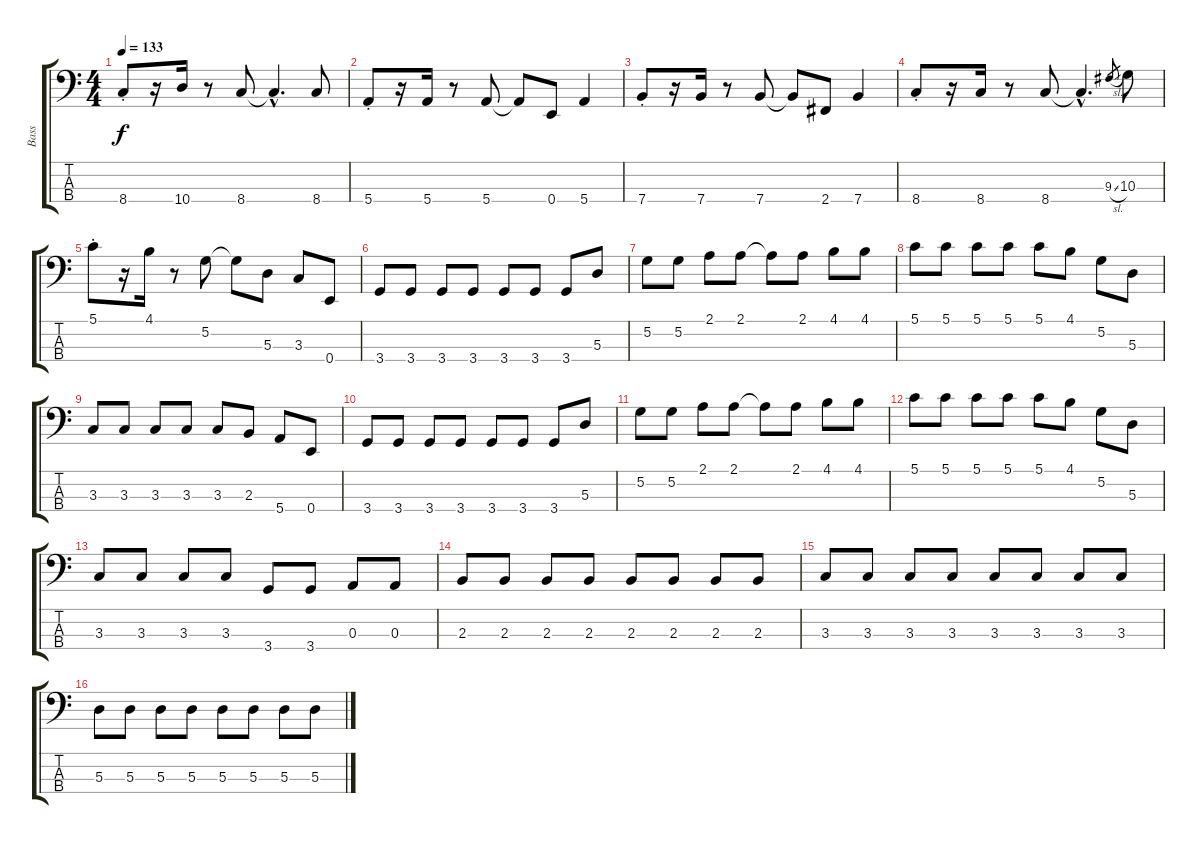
\track ("Bass" "Bass") {instrument electricbasspick}
\staff {score tabs}
\tuning (G2 D2 A1 E1) {hide}
\ts (4 4)
\tempo 133
\clef f4
\ks c
8.4{st}.8{dy f} r.16 10.4.16 r.8 8.4.8 8.4{hac t}.4{d} 8.4.8 |
5.4{st}.8 r.16 5.4.16 r.8 5.4.8 5.4{t}.8 0.4.8 5.4.4 |
7.4{st}.8 r.16 7.4.16 r.8 7.4.8 7.4{t}.8 2.4.8 7.4.4 |
8.4{st}.8 r.16 8.4.16 r.8 8.4.8 8.4{hac t}.4{d} 9.3{sl}.8{gr} 10.3.8 |
5.1{st}.8 r.16 4.1.16 r.8 5.2.8 5.2{t}.8 5.3.8 3.3.8 0.4.8 |
3.4.8 3.4.8 3.4.8 3.4.8 3.4.8 3.4.8 3.4.8 5.3.8 |
5.2.8 5.2.8 2.1.8 2.1.8 2.1{t}.8 2.1.8 4.1.8 4.1.8 |
5.1.8 5.1.8 5.1.8 5.1.8 5.1.8 4.1.8 5.2.8 5.3.8 |
3.3.8 3.3.8 3.3.8 3.3.8 3.3.8 2.3.8 5.4.8 0.4.8 |
3.4.8 3.4.8 3.4.8 3.4.8 3.4.8 3.4.8 3.4.8 5.3.8 |
5.2.8 5.2.8 2.1.8 2.1.8 2.1{t}.8 2.1.8 4.1.8 4.1.8 |
5.1.8 5.1.8 5.1.8 5.1.8 5.1.8 4.1.8 5.2.8 5.3.8 |
3.3.8 3.3.8 3.3.8 3.3.8 3.4.8 3.4.8 0.3.8 0.3.8 |
2.3.8 2.3.8 2.3.8 2.3.8 2.3.8 2.3.8 2.3.8 2.3.8 |
3.3.8 3.3.8 3.3.8 3.3.8 3.3.8 3.3.8 3.3.8 3.3.8 |
5.3.8 5.3.8 5.3.8 5.3.8 5.3.8 5.3.8 5.3.8 5.3.8
